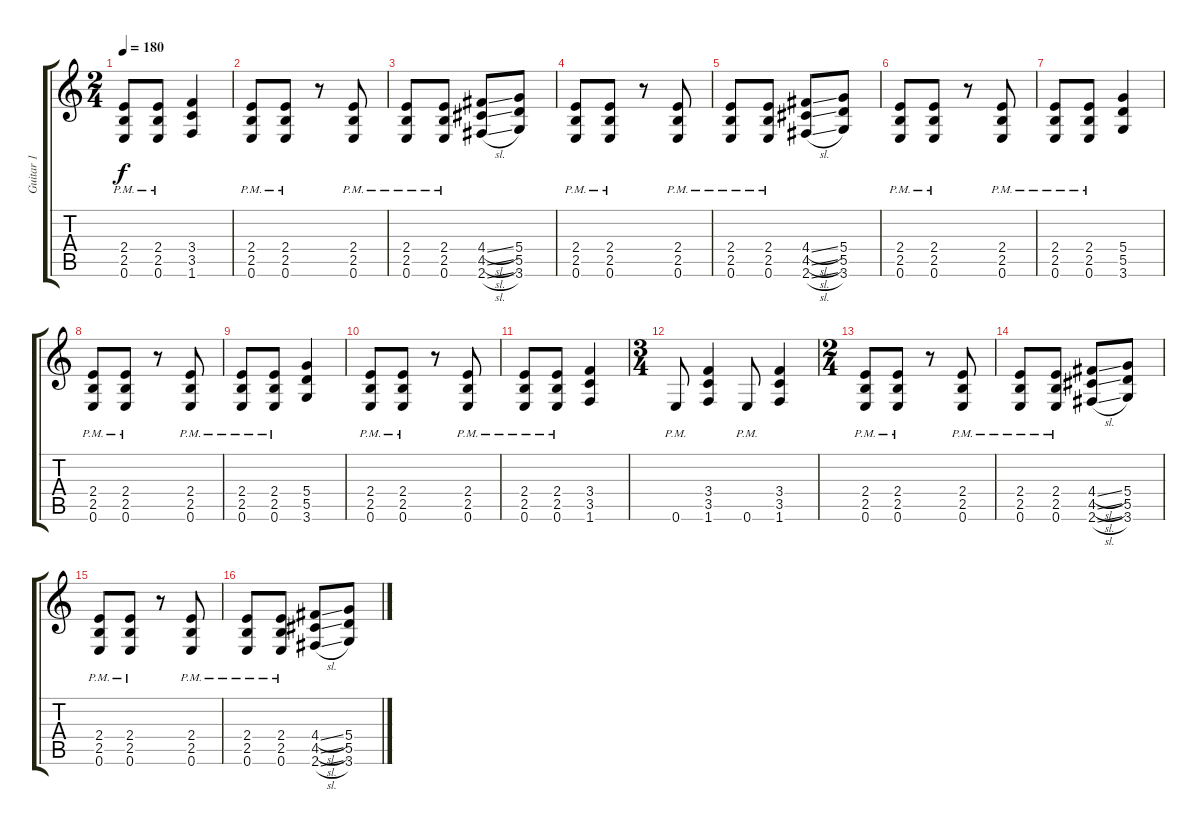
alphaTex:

\track ("Guitar 1" "Guitar 1") {instrument distortionguitar}
\staff {score tabs}
\tuning (E4 B3 G3 D3 A2 E2) {hide}
\ts (2 4)
\tempo 180
\clef g2
\ks c
(2.4{pm} 2.5{pm} 0.6{pm}).8{dy f} (2.4{pm} 2.5{pm} 0.6{pm}).8 (3.4 3.5 1.6).4 |
(2.4{pm} 2.5{pm} 0.6{pm}).8 (2.4{pm} 2.5{pm} 0.6{pm}).8 r.8 (2.4{pm} 2.5{pm} 0.6{pm}).8 |
(2.4{pm} 2.5{pm} 0.6{pm}).8 (2.4{pm} 2.5{pm} 0.6{pm}).8 (4.4{sl} 4.5{sl} 2.6{sl}).8 (5.4 5.5 3.6).8 |
(2.4{pm} 2.5{pm} 0.6{pm}).8 (2.4{pm} 2.5{pm} 0.6{pm}).8 r.8 (2.4{pm} 2.5{pm} 0.6{pm}).8 |
(2.4{pm} 2.5{pm} 0.6{pm}).8 (2.4{pm} 2.5{pm} 0.6{pm}).8 (4.4{sl} 4.5{sl} 2.6{sl}).8 (5.4 5.5 3.6).8 |
(2.4{pm} 2.5{pm} 0.6{pm}).8 (2.4{pm} 2.5{pm} 0.6{pm}).8 r.8 (2.4{pm} 2.5{pm} 0.6{pm}).8 |
(2.4{pm} 2.5{pm} 0.6{pm}).8 (2.4{pm} 2.5{pm} 0.6{pm}).8 (5.4 5.5 3.6).4 |
(2.4{pm} 2.5{pm} 0.6{pm}).8 (2.4{pm} 2.5{pm} 0.6{pm}).8 r.8 (2.4{pm} 2.5{pm} 0.6{pm}).8 |
(2.4{pm} 2.5{pm} 0.6{pm}).8 (2.4{pm} 2.5{pm} 0.6{pm}).8 (5.4 5.5 3.6).4 |
(2.4{pm} 2.5{pm} 0.6{pm}).8 (2.4{pm} 2.5{pm} 0.6{pm}).8 r.8 (2.4{pm} 2.5{pm} 0.6{pm}).8 |
(2.4{pm} 2.5{pm} 0.6{pm}).8 (2.4{pm} 2.5{pm} 0.6{pm}).8 (3.4 3.5 1.6).4 |
\ts (3 4)
0.6{pm}.8 (3.4 3.5 1.6).4 0.6{pm}.8 (3.4 3.5 1.6).4 |
\ts (2 4)
(2.4{pm} 2.5{pm} 0.6{pm}).8 (2.4{pm} 2.5{pm} 0.6{pm}).8 r.8 (2.4{pm} 2.5{pm} 0.6{pm}).8 |
(2.4{pm} 2.5{pm} 0.6{pm}).8 (2.4{pm} 2.5{pm} 0.6{pm}).8 (4.4{sl} 4.5{sl} 2.6{sl}).8 (5.4 5.5 3.6).8 |
(2.4{pm} 2.5{pm} 0.6{pm}).8 (2.4{pm} 2.5{pm} 0.6{pm}).8 r.8 (2.4{pm} 2.5{pm} 0.6{pm}).8 |
(2.4{pm} 2.5{pm} 0.6{pm}).8 (2.4{pm} 2.5{pm} 0.6{pm}).8 (4.4{sl} 4.5{sl} 2.6{sl}).8 (5.4 5.5 3.6).8
